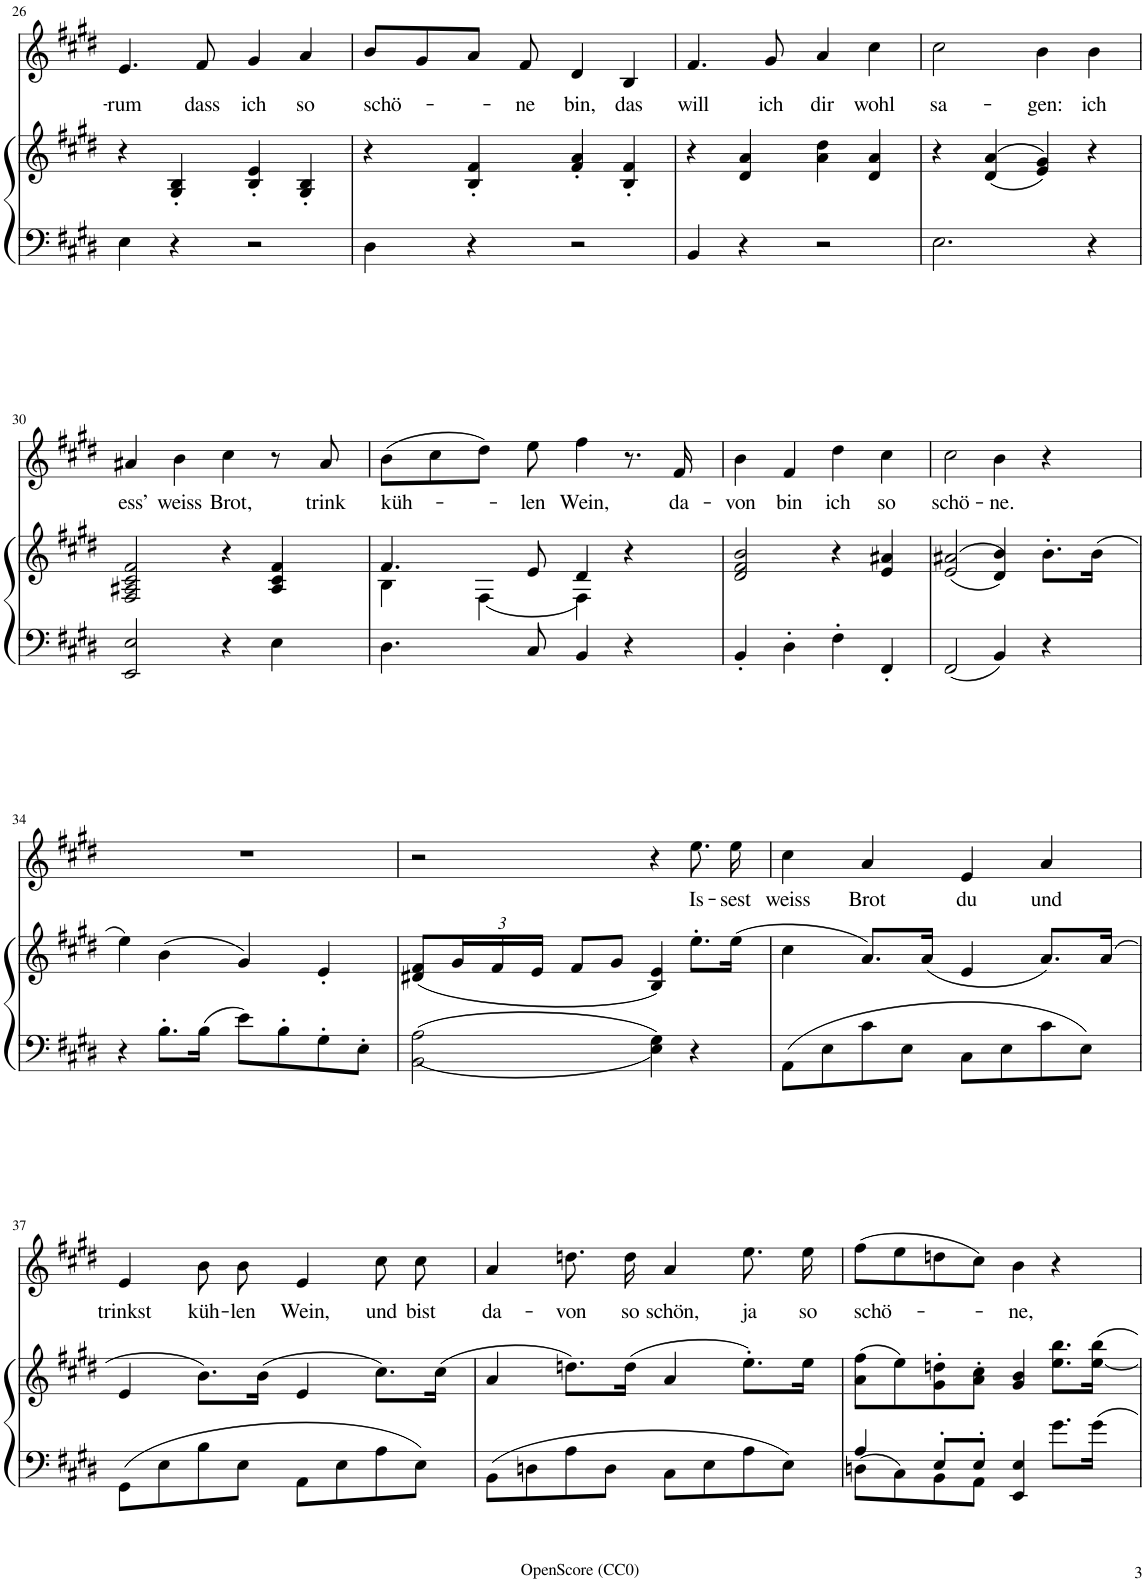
**kern	**kern	**kern	**text
*part2	*part2	*part1	*part1
*staff3	*staff2	*staff1	*staff1
*I"Piano	*	*I"Voice Voice	*
*I'Pno	*	*	*
!!LO:PB:g=z
*clefF4	*clefG2	*clefG2	*
*k[f#c#g#d#]	*k[f#c#g#d#]	*k[f#c#g#d#]	*
*M4/4	*M4/4	*M4/4	*
*met(c)	*met(c)	*met(c)	*
=26	=26	=26	=26
!	!	!	!LO:LY:b
4E\	4r	4.e/	-rum
4r	4G#/' 4B/'	.	.
!	!	!	!LO:LY:b
.	.	8f#/	dass
!	!	!	!LO:LY:b
2r	4B/' 4e/'	4g#/	ich
!	!	!	!LO:LY:b
.	4G#/' 4B/'	4a/	so
=27	=27	=27	=27
!	!	!	!LO:LY:b
4D#\	4r	8b/L	schö-
.	.	8g#/	.
4r	4B/' 4f#/'	8a/J	.
!	!	!	!LO:LY:b
.	.	8f#/	-ne
!	!	!	!LO:LY:b
2r	4f#/' 4a/'	4d#/	bin,
!	!	!	!LO:LY:b
.	4B/' 4f#/'	4B/	das
=28	=28	=28	=28
!	!	!	!LO:LY:b
4BB/	4r	4.f#/	will
4r	4d#/ 4a/	.	.
!	!	!	!LO:LY:b
.	.	8g#/	ich
!	!	!	!LO:LY:b
2r	4a\ 4dd#\	4a/	dir
!	!	!	!LO:LY:b
.	4d#/ 4a/	4cc#\	wohl
=29	=29	=29	=29
!	!	!	!LO:LY:b
2.E\	4r	2cc#\	sa-
.	((>4d#/ 4a/	.	.
!	!	!	!LO:LY:b
.	4e/ 4g#/))	4b\	-gen:
!	!	!	!LO:LY:b
4r	4r	4b\	ich
!!LO:LB:g=z
=30	=30	=30	=30
!	!	!	!LO:LY:b
2EE/ 2E/	2F#/ 2A#X/ 2c#/ 2f#/	4a#X/	ess’
!	!	!	!LO:LY:b
.	.	4b\	weiss
!	!	!	!LO:LY:b
4r	4r	4cc#\	Brot,
4E\	4A#/ 4c#/ 4f#/	8r	.
!	!	!	!LO:LY:b
.	.	8a#/	trink
=31	=31	=31	=31
*	*^	*	*
!	!	!	!	!LO:LY:b
4.D#\	4.f#/	4B\	(8b\L	küh-
.	.	.	8cc#\	.
.	.	(4F#\	8dd#\J)	.
!	!	!	!	!LO:LY:b
8C#/	8e/	.	8ee\	-len
!	!	!	!	!LO:LY:b
4BB/	4d#/	4F#\)	4ff#\	Wein,
4r	4r	4ryy	8.r	.
!	!	!	!	!LO:LY:b
.	.	.	16f#/	da-
*	*v	*v	*	*
=32	=32	=32	=32
!	!	!	!LO:LY:b
4BB'/	2d#/ 2f#/ 2b/	4b\	-von
!	!	!	!LO:LY:b
4D#'\	.	4f#/	bin
!	!	!	!LO:LY:b
4F#'\	4r	4dd#\	ich
!	!	!	!LO:LY:b
4FF#'/	4e/ 4a#X/	4cc#\	so
=33	=33	=33	=33
!	!	!	!LO:LY:b
2FF#/	((>2e/ 2a#X/	2cc#\	schö-
!	!	!	!LO:LY:b
4BB/	4d#/ 4b/))	4b\	-ne.
4r	8.b'\L	4r	.
.	(16b\Jk	.	.
!!LO:LB:g=z
=34	=34	=34	=34
4r	4ee\)	1r	.
8.B'\L	(4b\	.	.
16B\Jk	.	.	.
8e\L	4g#/)	.	.
8B'\	.	.	.
8G#'\	4e'/	.	.
8E'\J	.	.	.
=35	=35	=35	=35
2BB\ 2A\	(8d#X/ 8f#/L	2r	.
*	*Xbrackettup	*	*
.	24g#/L	.	.
.	24f#/	.	.
.	24e/JJ	.	.
.	8f#/L	.	.
.	8g#/J	.	.
4E\ 4G#\	4B/ 4e/)	4r	.
!	!	!	!LO:LY:b
4r	8.ee'\L	8.ee\	Is-
!	!	!	!LO:LY:b
.	(16ee\Jk	16ee\	-sest
=36	=36	=36	=36
!	!	!	!LO:LY:b
8AA\L	4cc#\	4cc#\	weiss
8E\	.	.	.
!	!	!	!LO:LY:b
8c#\	8.a/L)	4a/	Brot
8E\J	.	.	.
.	(16a/Jk	.	.
!	!	!	!LO:LY:b
8C#\L	4e/	4e/	du
8E\	.	.	.
!	!	!	!LO:LY:b
8c#\	8.a/L)	4a/	und
8E\J	.	.	.
.	(16a/Jk	.	.
!!LO:LB:g=z
=37	=37	=37	=37
!	!	!	!LO:LY:b
8GG#\L	4e/	4e/	trinkst
8E\	.	.	.
!	!	!	!LO:LY:b
8B\	8.b\L)	8b\	küh-
!	!	!	!LO:LY:b
8E\J	.	8b\	-len
.	(16b\Jk	.	.
!	!	!	!LO:LY:b
8AA\L	4e/	4e/	Wein,
8E\	.	.	.
!	!	!	!LO:LY:b
8A\	8.cc#\L)	8cc#\	und
!	!	!	!LO:LY:b
8E\J	.	8cc#\	bist
.	(16cc#\Jk	.	.
=38	=38	=38	=38
!	!	!	!LO:LY:b
8BB\L	4a/	4a/	da-
8Dn\	.	.	.
!	!	!	!LO:LY:b
8A\	8.ddn\L)	8.ddn\	-von
8D\J	.	.	.
!	!	!	!LO:LY:b
.	(16dd\Jk	16dd\	so
!	!	!	!LO:LY:b
8C#\L	4a/	4a/	schön,
8E\	.	.	.
!	!	!	!LO:LY:b
8A\	8.ee'\L)	8.ee\	ja
8E\J	.	.	.
!	!	!	!LO:LY:b
.	16ee\Jk	16ee\	so
=39	=39	=39	=39
*^	*	*	*
!	!	!	!	!LO:LY:b
4A/	8Dn\L	(8a\ 8ff#\L	(8ff#\L	schö-
.	8C#\	8ee\)	8ee\	.
8E'/L	8BB\	8g#\' 8ddn\'	8ddn\	.
8E'/J	8AA\J	8a\' 8cc#\'J	8cc#\J)	.
!	!	!	!	!LO:LY:b
4EE/ 4E/	2ryy	4g#/ 4b/	4b\	-ne,
8.g#\L	.	8.ee\ 8.bb\L	4r	.
16g#\Jk	.	[16ee\ 16bb\Jk	.	.
*v	*v	*	*	*
=	=	=	=
*-	*-	*-	*-
